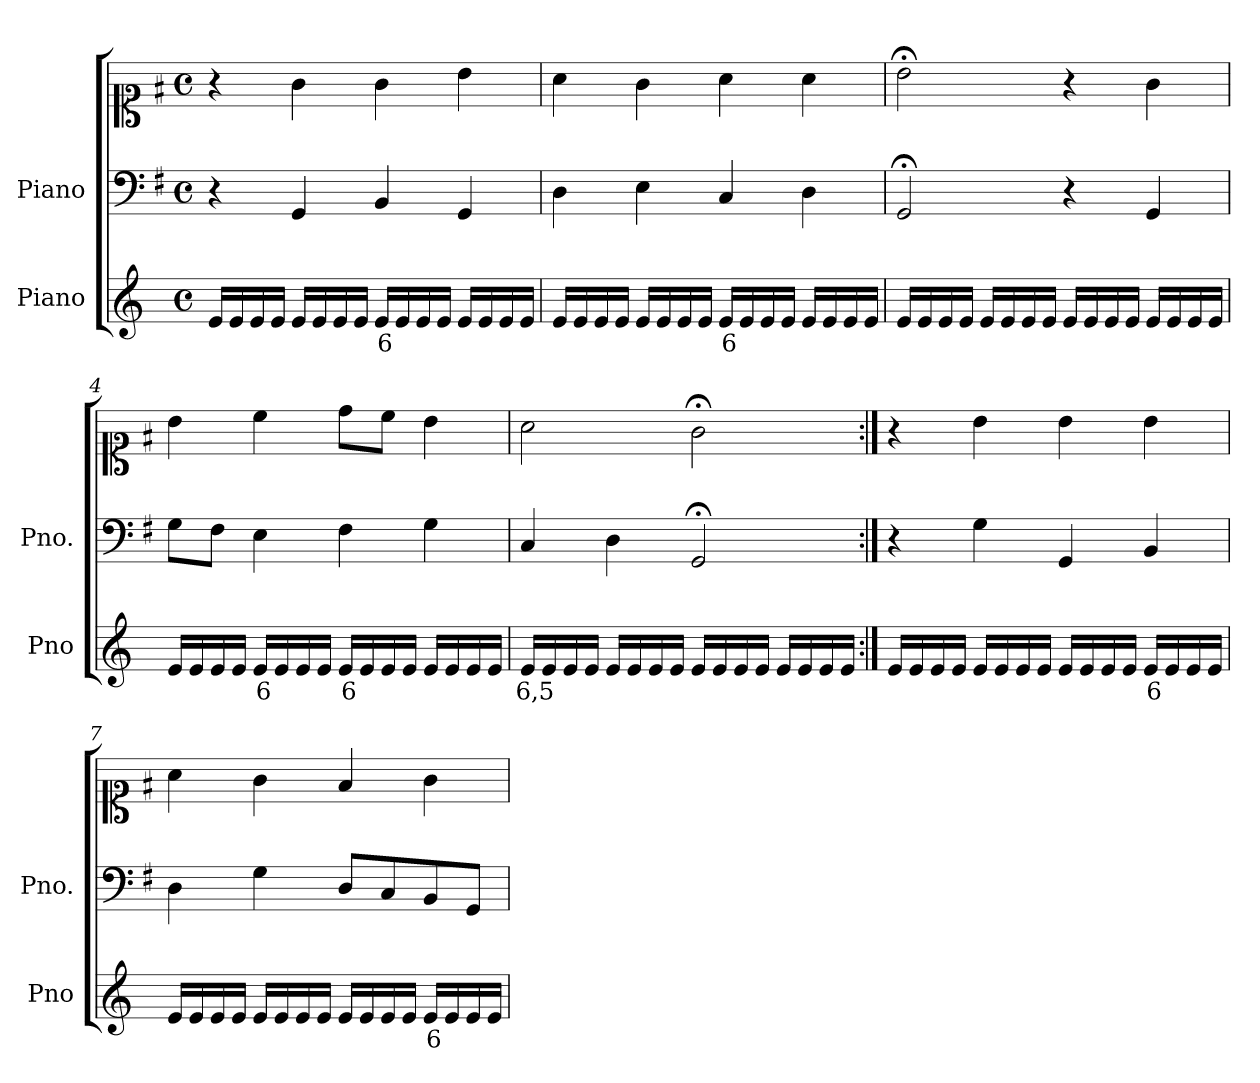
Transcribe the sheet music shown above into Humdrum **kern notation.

**kern	**text	**kern	**kern
*part2	*part2	*part1	*part1
*staff3	*staff3	*staff2	*staff1
*I"Piano	*	*I"Piano	*
*I'Pno	*	*I'Pno.	*
*clefG2	*	*clefF4	*clefC1
*k[]	*	*k[f#]	*k[f#]
*M4/4	*	*M4/4	*M4/4
*met(c)	*	*met(c)	*met(c)
=1	=1	=1	=1
16e/LL	.	4r	4r
16e/	.	.	.
16e/	.	.	.
16e/JJ	.	.	.
16e/LL	.	4GG/	4g\
16e/	.	.	.
16e/	.	.	.
16e/JJ	.	.	.
!	!LO:LY:b	!	!
16e/LL	6	4BB/	4g\
16e/	.	.	.
16e/	.	.	.
16e/JJ	.	.	.
16e/LL	.	4GG/	4b\
16e/	.	.	.
16e/	.	.	.
16e/JJ	.	.	.
=2	=2	=2	=2
16e/LL	.	4D\	4a\
16e/	.	.	.
16e/	.	.	.
16e/JJ	.	.	.
16e/LL	.	4E\	4g\
16e/	.	.	.
16e/	.	.	.
16e/JJ	.	.	.
!	!LO:LY:b	!	!
16e/LL	6	4C/	4a\
16e/	.	.	.
16e/	.	.	.
16e/JJ	.	.	.
16e/LL	.	4D\	4a\
16e/	.	.	.
16e/	.	.	.
16e/JJ	.	.	.
=3	=3	=3	=3
16e/LL	.	2GG;</	2b;<\
16e/	.	.	.
16e/	.	.	.
16e/JJ	.	.	.
16e/LL	.	.	.
16e/	.	.	.
16e/	.	.	.
16e/JJ	.	.	.
16e/LL	.	4r	4r
16e/	.	.	.
16e/	.	.	.
16e/JJ	.	.	.
16e/LL	.	4GG/	4g\
16e/	.	.	.
16e/	.	.	.
16e/JJ	.	.	.
=4	=4	=4	=4
16e/LL	.	8G\L	4b\
16e/	.	.	.
!	!LO:LY:b	!	!
16e/	_	8F#\J	.
16e/JJ	.	.	.
!	!LO:LY:b	!	!
16e/LL	6	4E\	4cc\
16e/	.	.	.
16e/	.	.	.
16e/JJ	.	.	.
!	!LO:LY:b	!	!
16e/LL	6	4F#\	8dd\L
16e/	.	.	.
16e/	.	.	8cc\J
16e/JJ	.	.	.
16e/LL	.	4G\	4b\
16e/	.	.	.
16e/	.	.	.
16e/JJ	.	.	.
=5	=5	=5	=5
!	!LO:LY:b	!	!
16e/LL	6,5	4C/	2a\
16e/	.	.	.
16e/	.	.	.
16e/JJ	.	.	.
16e/LL	.	4D\	.
16e/	.	.	.
16e/	.	.	.
16e/JJ	.	.	.
16e/LL	.	2GG;</	2g;<\
16e/	.	.	.
16e/	.	.	.
16e/JJ	.	.	.
16e/LL	.	.	.
16e/	.	.	.
16e/	.	.	.
16e/JJ	.	.	.
=6:|!	=6:|!	=6:|!	=6:|!
16e/LL	.	4r	4r
16e/	.	.	.
16e/	.	.	.
16e/JJ	.	.	.
16e/LL	.	4G\	4b\
16e/	.	.	.
16e/	.	.	.
16e/JJ	.	.	.
16e/LL	.	4GG/	4b\
16e/	.	.	.
16e/	.	.	.
16e/JJ	.	.	.
!	!LO:LY:b	!	!
16e/LL	6	4BB/	4b\
16e/	.	.	.
16e/	.	.	.
16e/JJ	.	.	.
=7	=7	=7	=7
16e/LL	.	4D\	4a\
16e/	.	.	.
16e/	.	.	.
16e/JJ	.	.	.
16e/LL	.	4G\	4g\
16e/	.	.	.
16e/	.	.	.
16e/JJ	.	.	.
16e/LL	.	8D/L	4f#/
16e/	.	.	.
!	!LO:LY:b	!	!
16e/	_	8C/	.
16e/JJ	.	.	.
!	!LO:LY:b	!	!
16e/LL	6	8BB/	4g\
16e/	.	.	.
!	!LO:LY:b	!	!
16e/	_	8GG/J	.
16e/JJ	.	.	.
=	=	=	=
*-	*-	*-	*-
